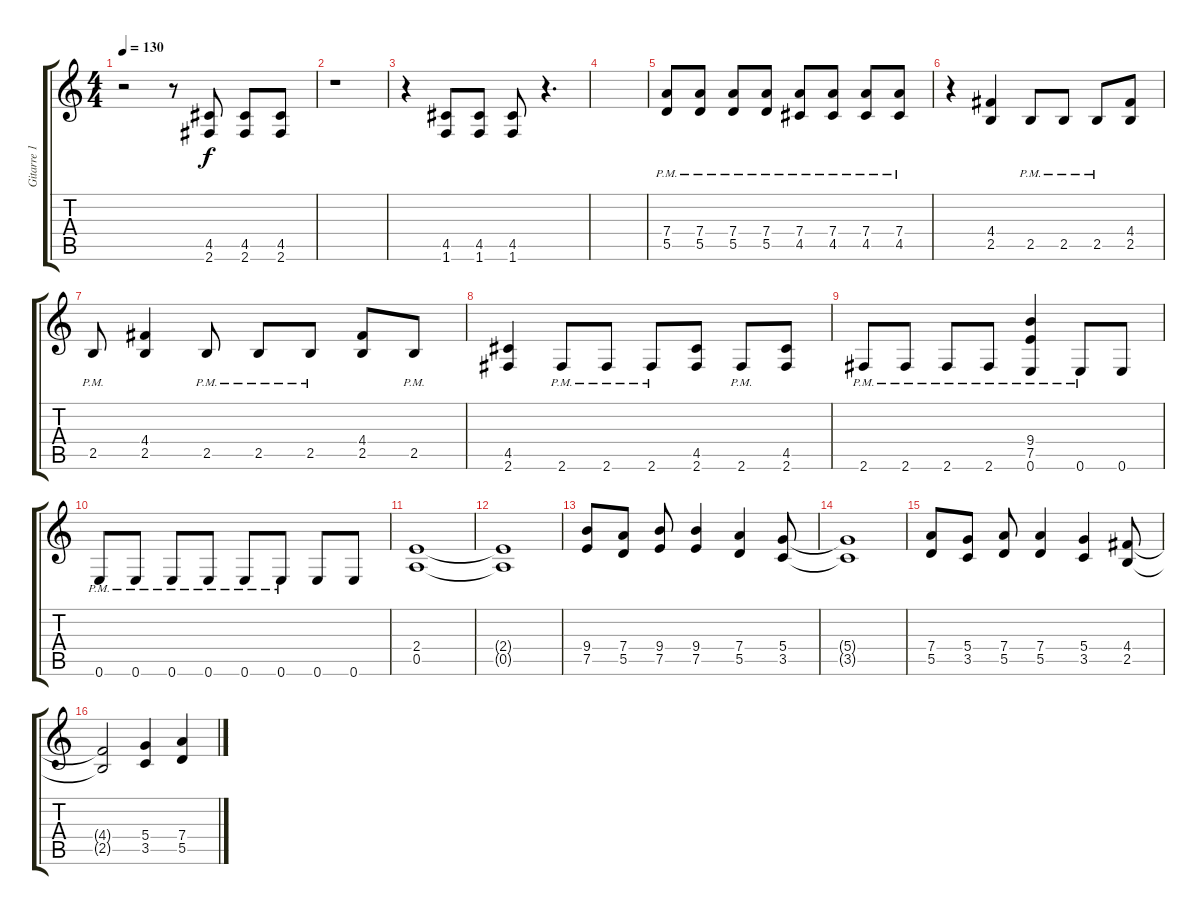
\track ("Gitarre 1" "Gitarre 1") {instrument distortionguitar}
\staff {score tabs}
\tuning (E4 B3 G3 D3 A2 E2) {hide}
\ts (4 4)
\tempo 130
\clef g2
\ks c
r.2{dy f} r.8 (4.5 2.6).8 (4.5 2.6).8 (4.5 2.6).8 |
r.1 |
r.4 (4.5 1.6).8 (4.5 1.6).8 (4.5 1.6).8 r.4{d} |
|
(7.4{pm} 5.5{pm}).8 (7.4{pm} 5.5{pm}).8 (7.4{pm} 5.5{pm}).8 (7.4{pm} 5.5{pm}).8 (7.4{pm} 4.5{pm}).8 (7.4{pm} 4.5{pm}).8 (7.4{pm} 4.5{pm}).8 (7.4{pm} 4.5{pm}).8 |
r.4 (4.4 2.5).4 2.5{pm}.8 2.5{pm}.8 2.5{pm}.8 (4.4 2.5).8 |
2.5{pm}.8 (4.4 2.5).4 2.5{pm}.8 2.5{pm}.8 2.5{pm}.8 (4.4 2.5).8 2.5{pm}.8 |
(4.5 2.6).4 2.6{pm}.8 2.6{pm}.8 2.6{pm}.8 (4.5 2.6).8 2.6{pm}.8 (4.5 2.6).8 |
2.6{pm}.8 2.6{pm}.8 2.6{pm}.8 2.6{pm}.8 (9.4 7.5 0.6{pm}).4 0.6{pm}.8 0.6.8 |
0.6{pm}.8 0.6{pm}.8 0.6{pm}.8 0.6{pm}.8 0.6{pm}.8 0.6{pm}.8 0.6.8 0.6.8 |
(2.4 0.5).1 |
(2.4{t} 0.5{t}).1 |
(9.4 7.5).8 (7.4 5.5).8 (9.4 7.5).8 (9.4 7.5).4 (7.4 5.5).4 (5.4 3.5).8 |
(5.4{t} 3.5{t}).1 |
(7.4 5.5).8 (5.4 3.5).8 (7.4 5.5).8 (7.4 5.5).4 (5.4 3.5).4 (4.4 2.5).8 |
(4.4{t} 2.5{t}).2 (5.4 3.5).4 (7.4 5.5).4
